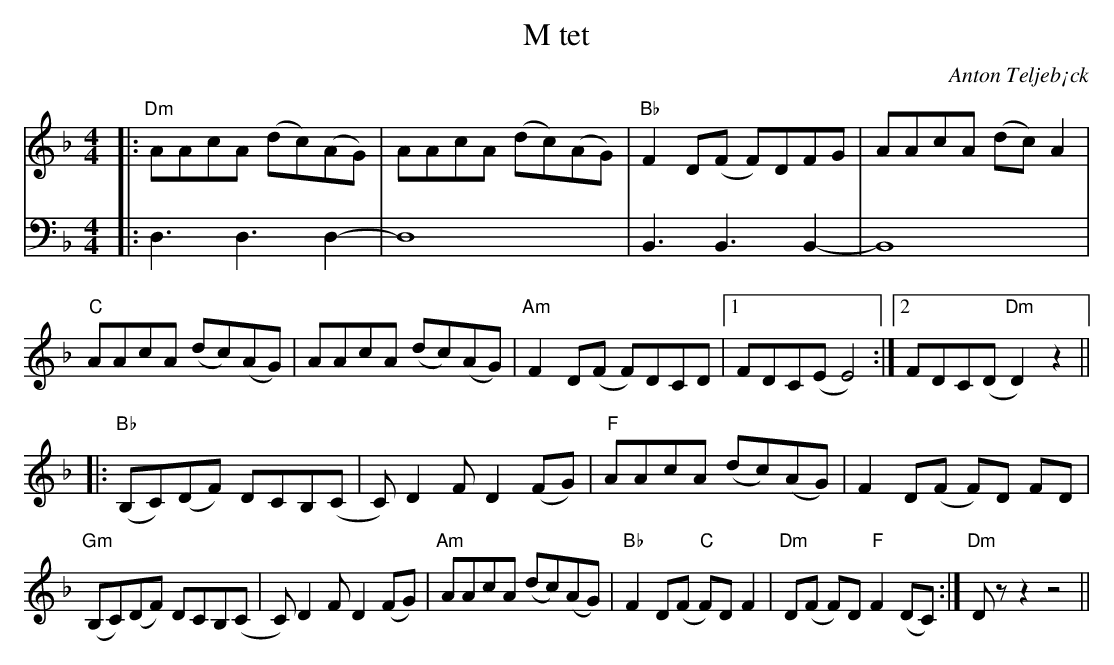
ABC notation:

X:1
T:M tet
C:Anton Teljeb¡ck
M:4/4
L:1/8
K:Dm
V:1
|: "Dm" AAcA (dc)(AG) | AAcA (dc)(AG) | "Bb" F2D(F F)DFG | AAcA (dc)A2 |
"C" AAcA (dc)(AG) | AAcA (dc)(AG) |"Am" F2D(F F)DCD |1 FDC(E E4) :|2 FDC(D "Dm"D2)z2 ||
|:"Bb"(B,C)(DF) DCB,(C | C)D2F D2(FG) |"F" AAcA (dc)(AG) | F2 D(F F)D FD |
"Gm" (B,C)(DF) DCB,(C | C)D2F D2(FG) |"Am" AAcA (dc)(AG) | "Bb" F2D(F "C" F)DF2 |"Dm"D(F F)D "F"F2 (DC):|"Dm"Dz z2 z4 ||
V:2
K: bass
|:D,3D,3D,2- |  D,8 | B,,3B,,3B,,2- | B,,8 |
